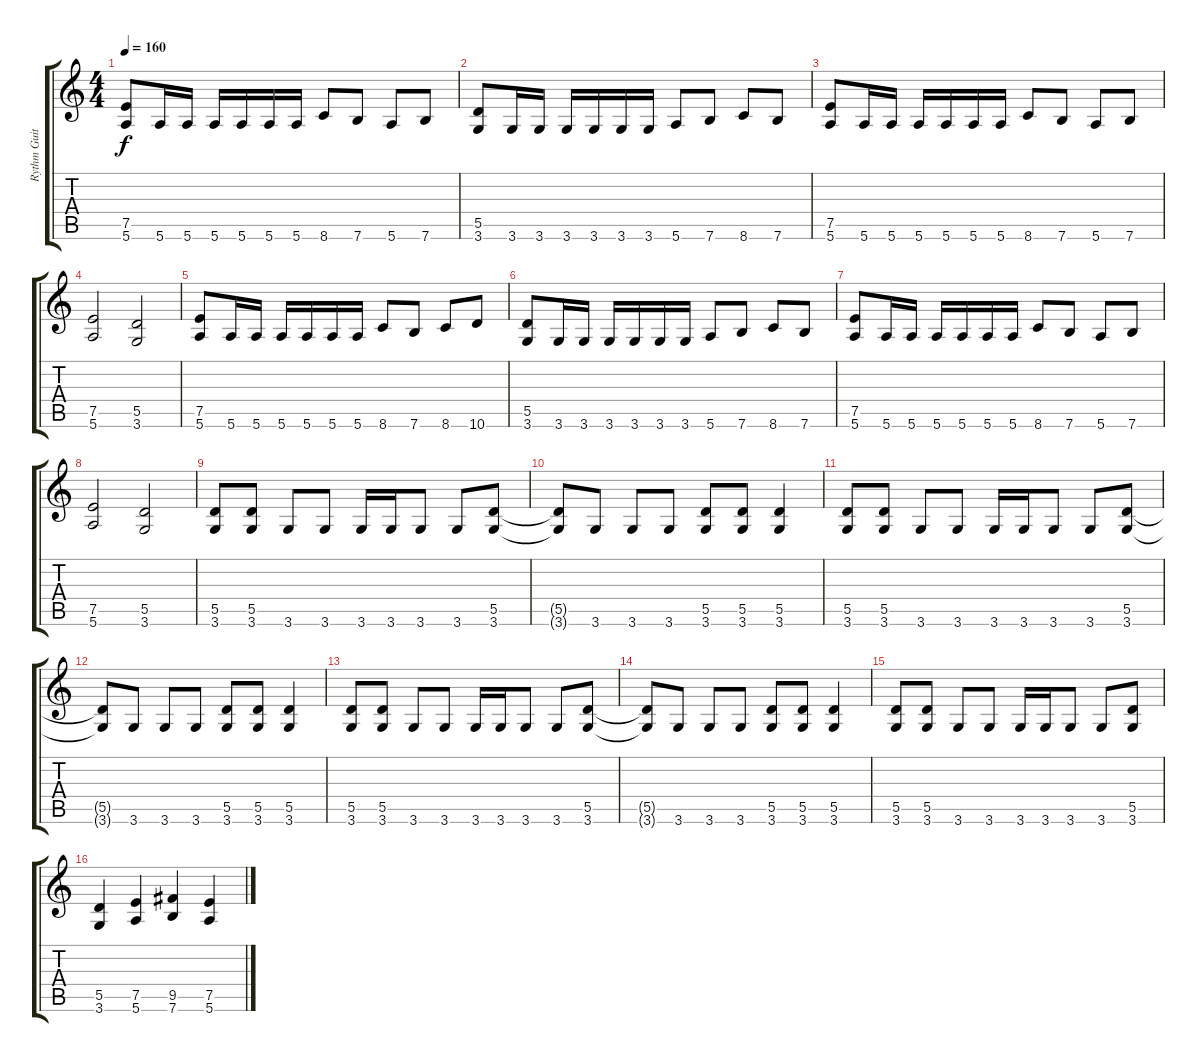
\track ("Rythm Guitar" "Rythm Guit") {instrument distortionguitar}
\staff {score tabs}
\tuning (E4 B3 G3 D3 A2 E2) {hide}
\ts (4 4)
\tempo 160
\clef g2
\ks c
(7.5 5.6).8{dy f instrument distortionguitar} 5.6.16 5.6.16 5.6.16 5.6.16 5.6.16 5.6.16 8.6.8 7.6.8 5.6.8 7.6.8 |
(5.5 3.6).8 3.6.16 3.6.16 3.6.16 3.6.16 3.6.16 3.6.16 5.6.8 7.6.8 8.6.8 7.6.8 |
(7.5 5.6).8 5.6.16 5.6.16 5.6.16 5.6.16 5.6.16 5.6.16 8.6.8 7.6.8 5.6.8 7.6.8 |
(7.5 5.6).2 (5.5 3.6).2 |
(7.5 5.6).8 5.6.16 5.6.16 5.6.16 5.6.16 5.6.16 5.6.16 8.6.8 7.6.8 8.6.8 10.6.8 |
(5.5 3.6).8 3.6.16 3.6.16 3.6.16 3.6.16 3.6.16 3.6.16 5.6.8 7.6.8 8.6.8 7.6.8 |
(7.5 5.6).8 5.6.16 5.6.16 5.6.16 5.6.16 5.6.16 5.6.16 8.6.8 7.6.8 5.6.8 7.6.8 |
(7.5 5.6).2 (5.5 3.6).2 |
(5.5 3.6).8 (5.5 3.6).8 3.6.8 3.6.8 3.6.16 3.6.16 3.6.8 3.6.8 (5.5 3.6).8 |
(5.5{t} 3.6{t}).8 3.6.8 3.6.8 3.6.8 (5.5 3.6).8 (5.5 3.6).8 (5.5 3.6).4 |
(5.5 3.6).8 (5.5 3.6).8 3.6.8 3.6.8 3.6.16 3.6.16 3.6.8 3.6.8 (5.5 3.6).8 |
(5.5{t} 3.6{t}).8 3.6.8 3.6.8 3.6.8 (5.5 3.6).8 (5.5 3.6).8 (5.5 3.6).4 |
(5.5 3.6).8 (5.5 3.6).8 3.6.8 3.6.8 3.6.16 3.6.16 3.6.8 3.6.8 (5.5 3.6).8 |
(5.5{t} 3.6{t}).8 3.6.8 3.6.8 3.6.8 (5.5 3.6).8 (5.5 3.6).8 (5.5 3.6).4 |
(5.5 3.6).8 (5.5 3.6).8 3.6.8 3.6.8 3.6.16 3.6.16 3.6.8 3.6.8 (5.5 3.6).8 |
(5.5 3.6).4 (7.5 5.6).4 (9.5 7.6).4 (7.5 5.6).4
